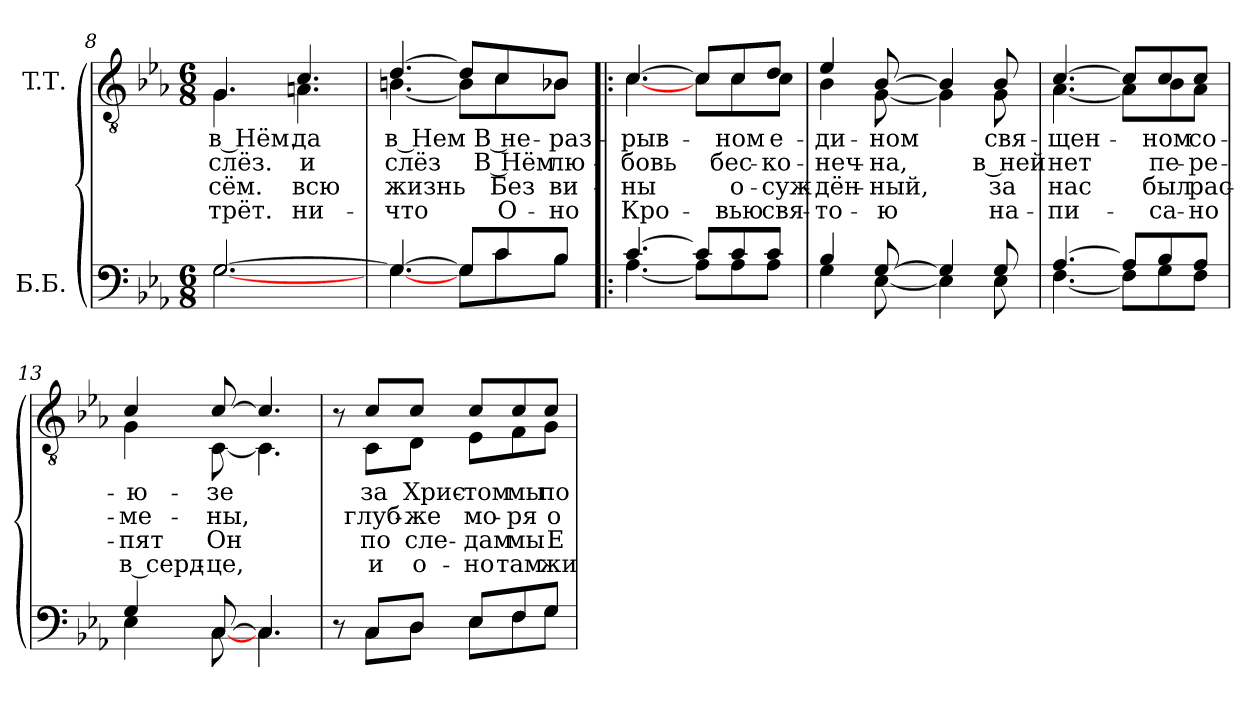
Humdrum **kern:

**kern	**kern	**text	**text	**text	**text
*part2	*part1	*part1	*part1	*part1	*part1
*staff2	*staff1	*staff1	*staff1	*staff1	*staff1
*I"Б.Б.	*I"T.Т.	*	*	*	*
*clefF4	*clefGv2	*	*	*	*
*	*ITrd7c12	*	*	*	*
*k[b-e-a-]	*k[b-e-a-]	*	*	*	*
*E-:	*E-:	*	*	*	*
*M6/8	*M6/8	*	*	*	*
=8	=8	=8	=8	=8	=8
*^	*	*	*	*	*
!	!	!	!LO:LY:b:color=#000000	!LO:LY:b:color=#000000	!LO:LY:b:color=#000000	!LO:LY:b:color=#000000
*	*	*^	*	*	*	*
[>2.Gi/	[<2.Gi\	4.GGi/	4.GGi\	в Нём.	слёз.	-сём.	-трёт.
!	!	!	!	!LO:LY:b:color=#000000	!LO:LY:b:color=#000000	!LO:LY:b:color=#000000	!LO:LY:b:color=#000000
.	.	4.Ci/	4.AAni\	да	и	всю	ни-
=9	=9	=9	=9	=9	=9	=9	=9
!	!	!	!	!LO:LY:b:color=#000000	!LO:LY:b:color=#000000	!LO:LY:b:color=#000000	!LO:LY:b:color=#000000
4.Gi/_<	[<4.Gi\	[>4.Di/	[<4.BBni\	в Нем	слёз	жизнь	-что
8Gi/L]	8Gi\L	8Di/L]	8BBi\L]	.	.	.	.
!	!	!	!	!LO:LY:b:color=#000000	!LO:LY:b:color=#000000	!LO:LY:b:color=#000000	!LO:LY:b:color=#000000
8ci/	8ci\	8Ci/	8Ci\	В не-	В Нём	Без	О-
!	!	!	!	!LO:LY:b:color=#000000	!LO:LY:b:color=#000000	!LO:LY:b:color=#000000	!LO:LY:b:color=#000000
8B-i/J	8B-i\J	8BB-Xi/J	8BB-i\J	-раз-	лю-	ви-	-но
!!LO:LB:g=z	!!
=10!|:	=10!|:	=10!|:	=10!|:	=10!|:	=10!|:	=10!|:	=10!|:
!	!	!	!	!LO:LY:b:color=#000000	!LO:LY:b:color=#000000	!LO:LY:b:color=#000000	!LO:LY:b:color=#000000
[>4.ci/	[<4.A-i\	[>4.Ci/	[<4.Ci\	-рыв-	-бовь	-ны	Кро-
8ci/L]	8A-i\L]	8Ci/L]	8Ci\L	.	.	.	.
!	!	!	!	!LO:LY:b:color=#000000	!LO:LY:b:color=#000000	!LO:LY:b:color=#000000	!LO:LY:b:color=#000000
8ci/	8A-i\	8Ci/	8Ci\	-ном	бес-	о-	-вью
!	!	!	!	!LO:LY:b:color=#000000	!LO:LY:b:color=#000000	!LO:LY:b:color=#000000	!LO:LY:b:color=#000000
8ci/J	8A-i\J	8Di/J	8Ci\J	е-	-ко-	-суж-	свя-
=11	=11	=11	=11	=11	=11	=11	=11
!	!	!	!	!LO:LY:b:color=#000000	!LO:LY:b:color=#000000	!LO:LY:b:color=#000000	!LO:LY:b:color=#000000
4B-i/	4Gi\	4E-i/	4BB-i\	-ди-	-неч-	-дён-	-то-
!	!	!	!	!LO:LY:b:color=#000000	!LO:LY:b:color=#000000	!LO:LY:b:color=#000000	!LO:LY:b:color=#000000
[>8Gi/	[<8E-i\	[>8BB-i/	[<8GGi\	-ном	-на,	-ный,	-ю
4Gi/]	4E-i\]	4BB-i/]	4GGi\]	.	.	.	.
!	!	!	!	!LO:LY:b:color=#000000	!LO:LY:b:color=#000000	!LO:LY:b:color=#000000	!LO:LY:b:color=#000000
8Gi/	8E-i\	8BB-i/	8GGi\	свя-	в ней	за	на-
=12	=12	=12	=12	=12	=12	=12	=12
!	!	!	!	!LO:LY:b:color=#000000	!LO:LY:b:color=#000000	!LO:LY:b:color=#000000	!LO:LY:b:color=#000000
[>4.A-i/	[<4.Fi\	[>4.Ci/	[<4.AA-i\	-щен-	нет	нас	-пи-
8A-i/L]	8Fi\L]	8Ci/L]	8AA-i\L]	.	.	.	.
!	!	!	!	!LO:LY:b:color=#000000	!LO:LY:b:color=#000000	!LO:LY:b:color=#000000	!LO:LY:b:color=#000000
8B-i/	8Gi\	8Ci/	8BB-i\	-ном	пе-	был	-са-
!	!	!	!	!LO:LY:b:color=#000000	!LO:LY:b:color=#000000	!LO:LY:b:color=#000000	!LO:LY:b:color=#000000
8A-i/J	8Fi\J	8Ci/J	8AA-i\J	со-	-ре-	рас-	-но
=13	=13	=13	=13	=13	=13	=13	=13
!	!	!	!	!LO:LY:b:color=#000000	!LO:LY:b:color=#000000	!LO:LY:b:color=#000000	!LO:LY:b:color=#000000
4Gi/	4E-i\	4Ci/	4GGi\	-ю-	-ме-	-пят	в серд-
!	!	!	!	!LO:LY:b:color=#000000	!LO:LY:b:color=#000000	!LO:LY:b:color=#000000	!LO:LY:b:color=#000000
[>8Ci/	[<8Ci\	[>8Ci/	[<8CCi\	-зе	-ны,	Он	-це,
4.Ci/]	4.Ci\	4.Ci/]	4.CCi\]	.	.	.	.
=14	=14	=14	=14	=14	=14	=14	=14
8r	8ryy	8r	8ryy	.	.	.	.
!	!	!	!	!LO:LY:b:color=#000000	!LO:LY:b:color=#000000	!LO:LY:b:color=#000000	!LO:LY:b:color=#000000
8Ci/L	8Ci\L	8Ci/L	8CCi\L	за	глуб-	по	и
!	!	!	!	!LO:LY:b:color=#000000	!LO:LY:b:color=#000000	!LO:LY:b:color=#000000	!LO:LY:b:color=#000000
8Di/J	8Di\J	8Ci/J	8DDi\J	Хрис-	-же	сле-	о-
!	!	!	!	!LO:LY:b:color=#000000	!LO:LY:b:color=#000000	!LO:LY:b:color=#000000	!LO:LY:b:color=#000000
8E-i/L	8E-i\L	8Ci/L	8EE-i\L	-том	мо-	-дам	-но
!	!	!	!	!LO:LY:b:color=#000000	!LO:LY:b:color=#000000	!LO:LY:b:color=#000000	!LO:LY:b:color=#000000
8Fi/	8Fi\	8Ci/	8FFi\	мы	-ря	мы	там
!	!	!	!	!LO:LY:b:color=#000000	!LO:LY:b:color=#000000	!LO:LY:b:color=#000000	!LO:LY:b:color=#000000
8Gi/J	8Gi\J	8Ci/J	8GGi\J	по-	о-	Е-	жи-
*v	*v	*	*	*	*	*	*
*	*v	*v	*	*	*	*
=	=	=	=	=	=
*-	*-	*-	*-	*-	*-
